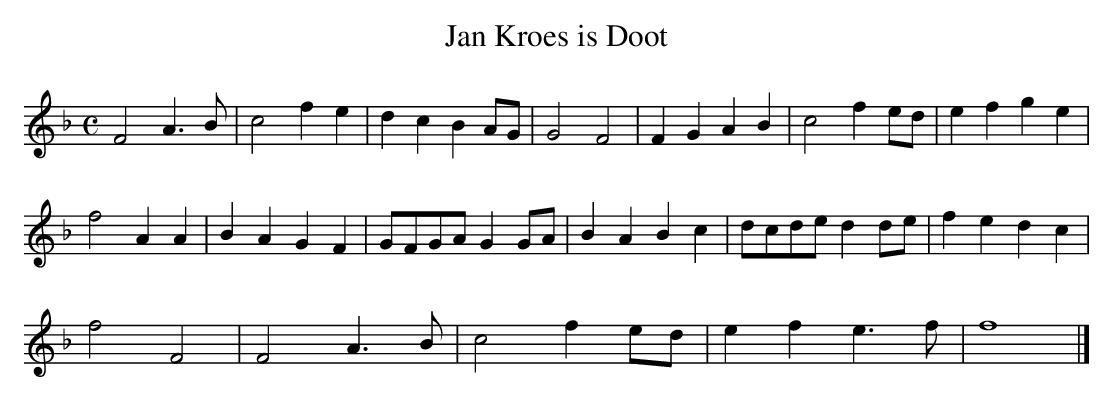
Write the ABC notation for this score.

X:1
T:Jan Kroes is Doot
M:C
K:Gdor
F4A3B|c4f2e2|d2c2B2AG|G4F4|F2G2A2B2|c4f2ed|e2f2g2e2|
f4A2A2|B2A2G2F2|GFGAG2GA|B2A2B2c2|dcded2de|f2e2d2c2|
f4F4|F4A3B|c4f2ed|e2f2e3f|f8|]
